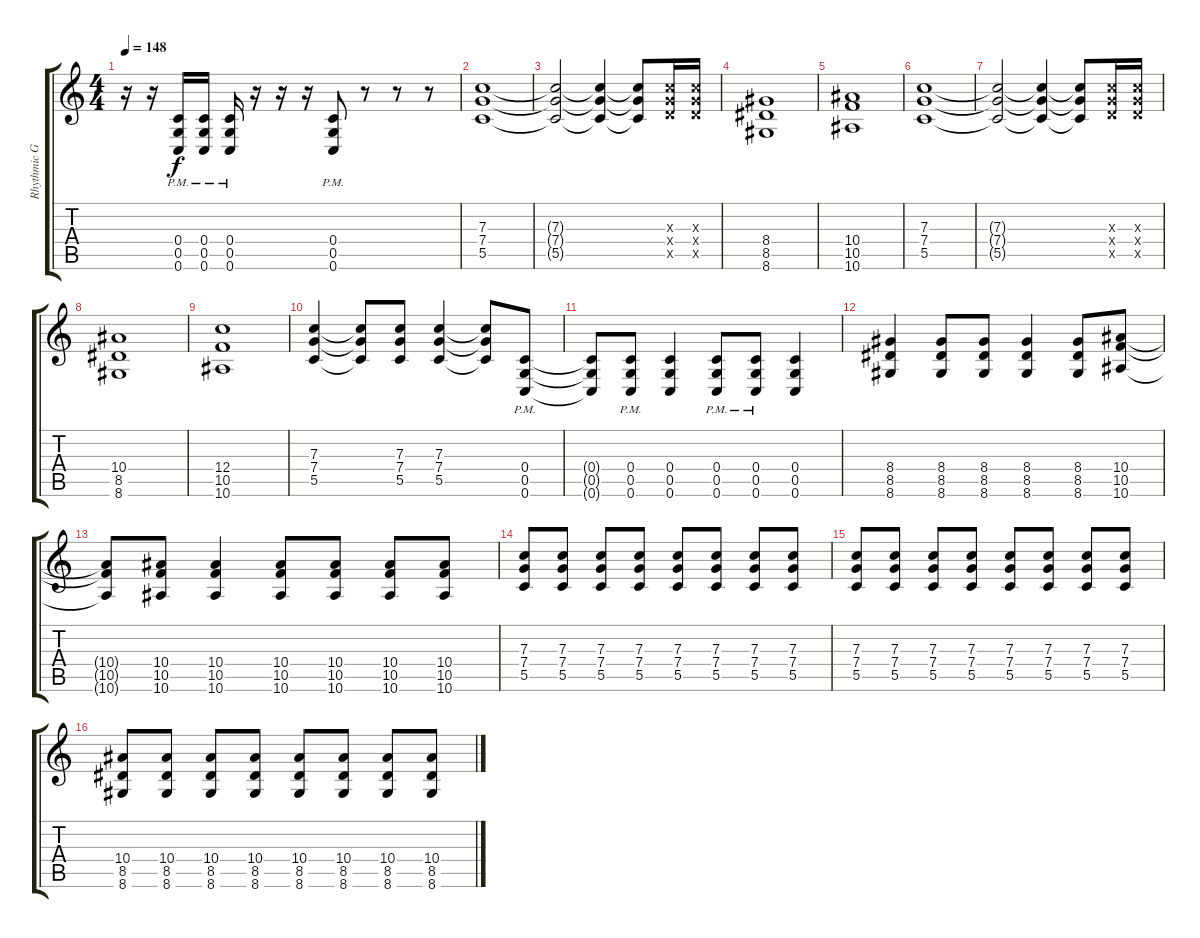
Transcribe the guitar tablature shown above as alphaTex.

\track ("Rhythmic Guitar" "Rhythmic G") {instrument distortionguitar}
\staff {score tabs}
\tuning (D4 A3 F3 C3 G2 C2) {hide}
\ts (4 4)
\tempo 148
\clef g2
\ks c
r.16{dy f} r.16 (0.4{pm} 0.5{pm} 0.6{pm}).16 (0.4{pm} 0.5{pm} 0.6{pm}).16 (0.4{pm} 0.5{pm} 0.6{pm}).16 r.16 r.16 r.16 (0.4{pm} 0.5{pm} 0.6{pm}).8 r.8 r.8 r.8 |
(7.3 7.4 5.5).1 |
(7.3{t} 7.4{t} 5.5{t}).2 (7.3{t} 7.4{t} 5.5{t}).4 (7.3{t} 7.4{t} 5.5{t}).8 (7.3{x} 7.4{x} 7.5{x}).16 (7.3{x} 7.4{x} 7.5{x}).16 |
(8.4 8.5 8.6).1 |
(10.4 10.5 10.6).1 |
(7.3 7.4 5.5).1 |
(7.3{t} 7.4{t} 5.5{t}).2 (7.3{t} 7.4{t} 5.5{t}).4 (7.3{t} 7.4{t} 5.5{t}).8 (7.3{x} 7.4{x} 7.5{x}).16 (7.3{x} 7.4{x} 7.5{x}).16 |
(10.4 8.5 8.6).1 |
(12.4 10.5 10.6).1 |
(7.3 7.4 5.5).4 (7.3{t} 7.4{t} 5.5{t}).8 (7.3 7.4 5.5).8 (7.3 7.4 5.5).4 (7.3{t} 7.4{t} 5.5{t}).8 (0.4{pm} 0.5{pm} 0.6{pm}).8 |
(0.4{t} 0.5{t} 0.6{t}).8 (0.4{pm} 0.5{pm} 0.6{pm}).8 (0.4 0.5 0.6).4 (0.4{pm} 0.5{pm} 0.6{pm}).8 (0.4{pm} 0.5{pm} 0.6{pm}).8 (0.4 0.5 0.6).4 |
(8.4 8.5 8.6).4 (8.4 8.5 8.6).8 (8.4 8.5 8.6).8 (8.4 8.5 8.6).4 (8.4 8.5 8.6).8 (10.4 10.5 10.6).8 |
(10.4{t} 10.5{t} 10.6{t}).8 (10.4 10.5 10.6).8 (10.4 10.5 10.6).4 (10.4 10.5 10.6).8 (10.4 10.5 10.6).8 (10.4 10.5 10.6).8 (10.4 10.5 10.6).8 |
(7.3 7.4 5.5).8 (7.3 7.4 5.5).8 (7.3 7.4 5.5).8 (7.3 7.4 5.5).8 (7.3 7.4 5.5).8 (7.3 7.4 5.5).8 (7.3 7.4 5.5).8 (7.3 7.4 5.5).8 |
(7.3 7.4 5.5).8 (7.3 7.4 5.5).8 (7.3 7.4 5.5).8 (7.3 7.4 5.5).8 (7.3 7.4 5.5).8 (7.3 7.4 5.5).8 (7.3 7.4 5.5).8 (7.3 7.4 5.5).8 |
(10.4 8.5 8.6).8 (10.4 8.5 8.6).8 (10.4 8.5 8.6).8 (10.4 8.5 8.6).8 (10.4 8.5 8.6).8 (10.4 8.5 8.6).8 (10.4 8.5 8.6).8 (10.4 8.5 8.6).8
